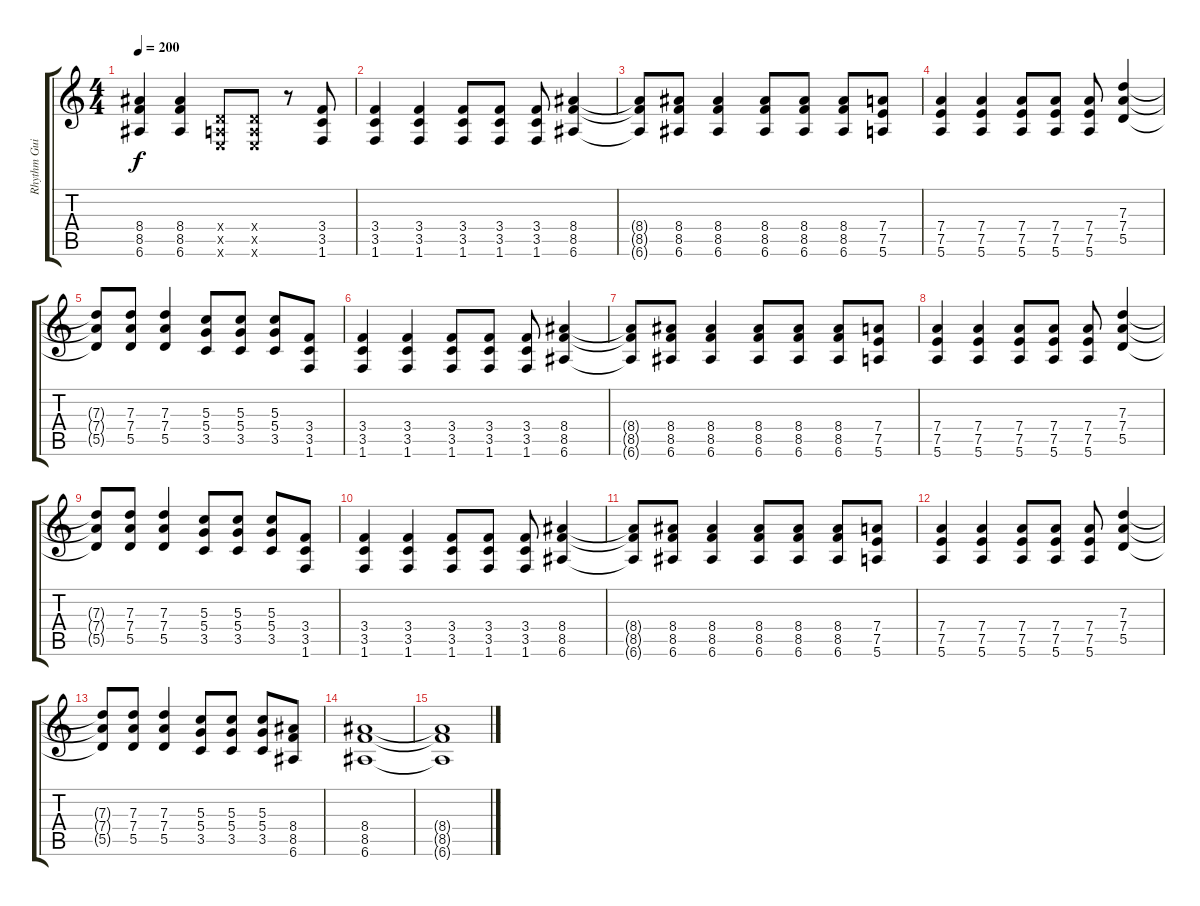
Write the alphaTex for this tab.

\track ("Rhythm Guitar" "Rhythm Gui") {instrument distortionguitar}
\staff {score tabs}
\tuning (E4 B3 G3 D3 A2 E2) {hide}
\ts (4 4)
\tempo 200
\clef g2
\ks c
(8.4 8.5 6.6).4{dy f} (8.4 8.5 6.6).4 (0.4{x} 0.5{x} 0.6{x}).8 (0.4{x} 0.5{x} 0.6{x}).8 r.8 (3.4 3.5 1.6).8 |
(3.4 3.5 1.6).4 (3.4 3.5 1.6).4 (3.4 3.5 1.6).8 (3.4 3.5 1.6).8 (3.4 3.5 1.6).8 (8.4 8.5 6.6).4 |
(8.4{t} 8.5{t} 6.6{t}).8 (8.4 8.5 6.6).8 (8.4 8.5 6.6).4 (8.4 8.5 6.6).8 (8.4 8.5 6.6).8 (8.4 8.5 6.6).8 (7.4 7.5 5.6).8 |
(7.4 7.5 5.6).4 (7.4 7.5 5.6).4 (7.4 7.5 5.6).8 (7.4 7.5 5.6).8 (7.4 7.5 5.6).8 (7.3 7.4 5.5).4 |
(7.3{t} 7.4{t} 5.5{t}).8 (7.3 7.4 5.5).8 (7.3 7.4 5.5).4 (5.3 5.4 3.5).8 (5.3 5.4 3.5).8 (5.3 5.4 3.5).8 (3.4 3.5 1.6).8 |
(3.4 3.5 1.6).4 (3.4 3.5 1.6).4 (3.4 3.5 1.6).8 (3.4 3.5 1.6).8 (3.4 3.5 1.6).8 (8.4 8.5 6.6).4 |
(8.4{t} 8.5{t} 6.6{t}).8 (8.4 8.5 6.6).8 (8.4 8.5 6.6).4 (8.4 8.5 6.6).8 (8.4 8.5 6.6).8 (8.4 8.5 6.6).8 (7.4 7.5 5.6).8 |
(7.4 7.5 5.6).4 (7.4 7.5 5.6).4 (7.4 7.5 5.6).8 (7.4 7.5 5.6).8 (7.4 7.5 5.6).8 (7.3 7.4 5.5).4 |
(7.3{t} 7.4{t} 5.5{t}).8 (7.3 7.4 5.5).8 (7.3 7.4 5.5).4 (5.3 5.4 3.5).8 (5.3 5.4 3.5).8 (5.3 5.4 3.5).8 (3.4 3.5 1.6).8 |
(3.4 3.5 1.6).4 (3.4 3.5 1.6).4 (3.4 3.5 1.6).8 (3.4 3.5 1.6).8 (3.4 3.5 1.6).8 (8.4 8.5 6.6).4 |
(8.4{t} 8.5{t} 6.6{t}).8 (8.4 8.5 6.6).8 (8.4 8.5 6.6).4 (8.4 8.5 6.6).8 (8.4 8.5 6.6).8 (8.4 8.5 6.6).8 (7.4 7.5 5.6).8 |
(7.4 7.5 5.6).4 (7.4 7.5 5.6).4 (7.4 7.5 5.6).8 (7.4 7.5 5.6).8 (7.4 7.5 5.6).8 (7.3 7.4 5.5).4 |
(7.3{t} 7.4{t} 5.5{t}).8 (7.3 7.4 5.5).8 (7.3 7.4 5.5).4 (5.3 5.4 3.5).8 (5.3 5.4 3.5).8 (5.3 5.4 3.5).8 (8.4 8.5 6.6).8 |
(8.4 8.5 6.6).1 |
(8.4{t} 8.5{t} 6.6{t}).1
